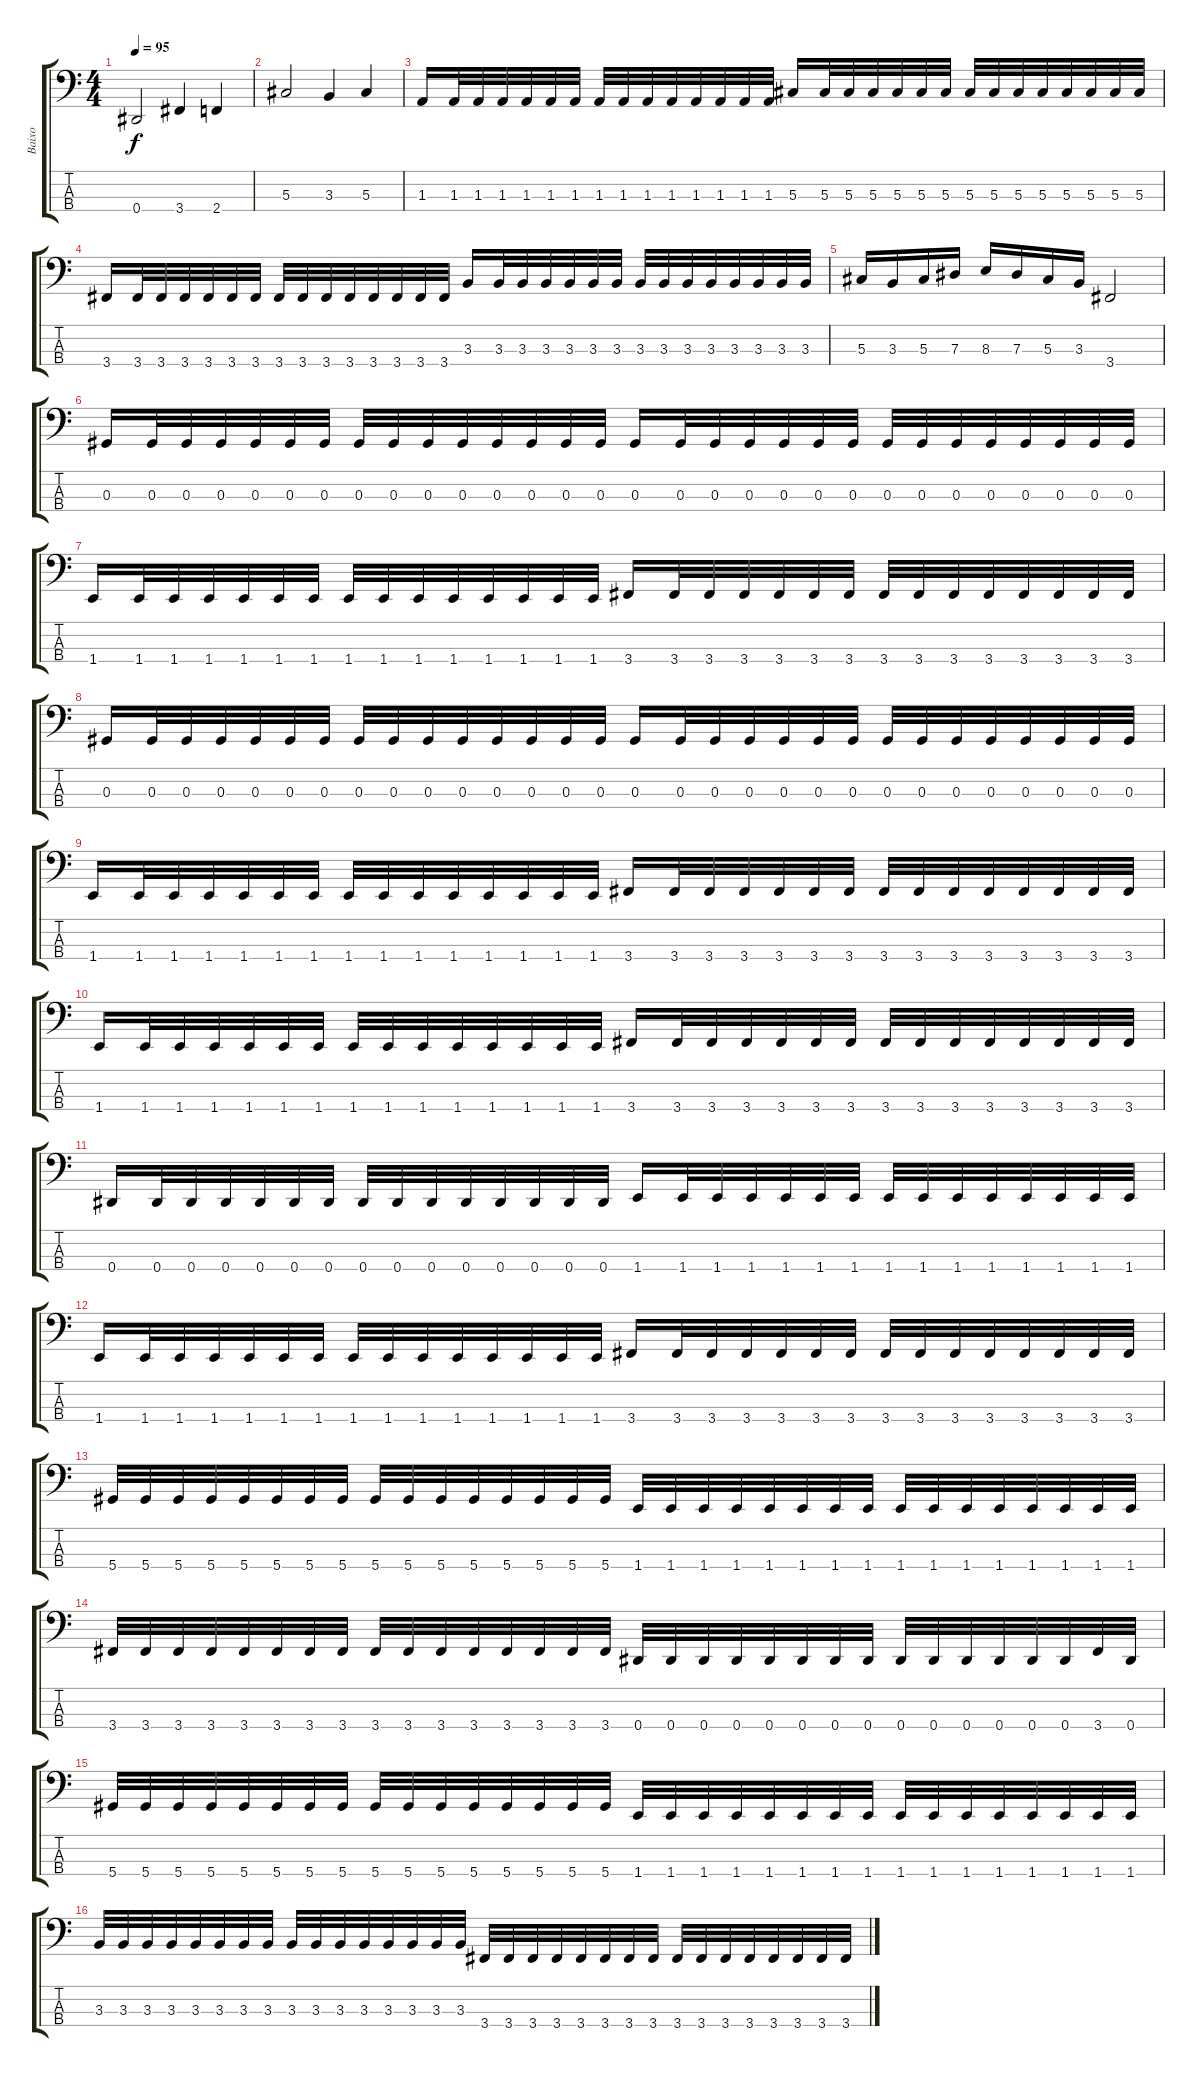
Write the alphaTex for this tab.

\track ("Baixo" "Baixo") {instrument electricbassfinger}
\staff {score tabs}
\tuning (Gb2 Db2 Ab1 Eb1) {hide}
\ts (4 4)
\tempo 95
\clef f4
\ks c
0.4.2{dy f} 3.4.4 2.4.4 |
5.3.2 3.3.4 5.3.4 |
1.3.16 1.3.32 1.3.32 1.3.32 1.3.32 1.3.32 1.3.32 1.3.32 1.3.32 1.3.32 1.3.32 1.3.32 1.3.32 1.3.32 1.3.32 5.3.16 5.3.32 5.3.32 5.3.32 5.3.32 5.3.32 5.3.32 5.3.32 5.3.32 5.3.32 5.3.32 5.3.32 5.3.32 5.3.32 5.3.32 |
3.4.16 3.4.32 3.4.32 3.4.32 3.4.32 3.4.32 3.4.32 3.4.32 3.4.32 3.4.32 3.4.32 3.4.32 3.4.32 3.4.32 3.4.32 3.3.16 3.3.32 3.3.32 3.3.32 3.3.32 3.3.32 3.3.32 3.3.32 3.3.32 3.3.32 3.3.32 3.3.32 3.3.32 3.3.32 3.3.32 |
5.3.16 3.3.16 5.3.16 7.3.16 8.3.16 7.3.16 5.3.16 3.3.16 3.4.2 |
0.3.16 0.3.32 0.3.32 0.3.32 0.3.32 0.3.32 0.3.32 0.3.32 0.3.32 0.3.32 0.3.32 0.3.32 0.3.32 0.3.32 0.3.32 0.3.16 0.3.32 0.3.32 0.3.32 0.3.32 0.3.32 0.3.32 0.3.32 0.3.32 0.3.32 0.3.32 0.3.32 0.3.32 0.3.32 0.3.32 |
1.4.16 1.4.32 1.4.32 1.4.32 1.4.32 1.4.32 1.4.32 1.4.32 1.4.32 1.4.32 1.4.32 1.4.32 1.4.32 1.4.32 1.4.32 3.4.16 3.4.32 3.4.32 3.4.32 3.4.32 3.4.32 3.4.32 3.4.32 3.4.32 3.4.32 3.4.32 3.4.32 3.4.32 3.4.32 3.4.32 |
0.3.16 0.3.32 0.3.32 0.3.32 0.3.32 0.3.32 0.3.32 0.3.32 0.3.32 0.3.32 0.3.32 0.3.32 0.3.32 0.3.32 0.3.32 0.3.16 0.3.32 0.3.32 0.3.32 0.3.32 0.3.32 0.3.32 0.3.32 0.3.32 0.3.32 0.3.32 0.3.32 0.3.32 0.3.32 0.3.32 |
1.4.16 1.4.32 1.4.32 1.4.32 1.4.32 1.4.32 1.4.32 1.4.32 1.4.32 1.4.32 1.4.32 1.4.32 1.4.32 1.4.32 1.4.32 3.4.16 3.4.32 3.4.32 3.4.32 3.4.32 3.4.32 3.4.32 3.4.32 3.4.32 3.4.32 3.4.32 3.4.32 3.4.32 3.4.32 3.4.32 |
1.4.16 1.4.32 1.4.32 1.4.32 1.4.32 1.4.32 1.4.32 1.4.32 1.4.32 1.4.32 1.4.32 1.4.32 1.4.32 1.4.32 1.4.32 3.4.16 3.4.32 3.4.32 3.4.32 3.4.32 3.4.32 3.4.32 3.4.32 3.4.32 3.4.32 3.4.32 3.4.32 3.4.32 3.4.32 3.4.32 |
0.4.16 0.4.32 0.4.32 0.4.32 0.4.32 0.4.32 0.4.32 0.4.32 0.4.32 0.4.32 0.4.32 0.4.32 0.4.32 0.4.32 0.4.32 1.4.16 1.4.32 1.4.32 1.4.32 1.4.32 1.4.32 1.4.32 1.4.32 1.4.32 1.4.32 1.4.32 1.4.32 1.4.32 1.4.32 1.4.32 |
1.4.16 1.4.32 1.4.32 1.4.32 1.4.32 1.4.32 1.4.32 1.4.32 1.4.32 1.4.32 1.4.32 1.4.32 1.4.32 1.4.32 1.4.32 3.4.16 3.4.32 3.4.32 3.4.32 3.4.32 3.4.32 3.4.32 3.4.32 3.4.32 3.4.32 3.4.32 3.4.32 3.4.32 3.4.32 3.4.32 |
5.4.32 5.4.32 5.4.32 5.4.32 5.4.32 5.4.32 5.4.32 5.4.32 5.4.32 5.4.32 5.4.32 5.4.32 5.4.32 5.4.32 5.4.32 5.4.32 1.4.32 1.4.32 1.4.32 1.4.32 1.4.32 1.4.32 1.4.32 1.4.32 1.4.32 1.4.32 1.4.32 1.4.32 1.4.32 1.4.32 1.4.32 1.4.32 |
3.4.32 3.4.32 3.4.32 3.4.32 3.4.32 3.4.32 3.4.32 3.4.32 3.4.32 3.4.32 3.4.32 3.4.32 3.4.32 3.4.32 3.4.32 3.4.32 0.4.32 0.4.32 0.4.32 0.4.32 0.4.32 0.4.32 0.4.32 0.4.32 0.4.32 0.4.32 0.4.32 0.4.32 0.4.32 0.4.32 3.4.32 0.4.32 |
5.4.32 5.4.32 5.4.32 5.4.32 5.4.32 5.4.32 5.4.32 5.4.32 5.4.32 5.4.32 5.4.32 5.4.32 5.4.32 5.4.32 5.4.32 5.4.32 1.4.32 1.4.32 1.4.32 1.4.32 1.4.32 1.4.32 1.4.32 1.4.32 1.4.32 1.4.32 1.4.32 1.4.32 1.4.32 1.4.32 1.4.32 1.4.32 |
3.3.32 3.3.32 3.3.32 3.3.32 3.3.32 3.3.32 3.3.32 3.3.32 3.3.32 3.3.32 3.3.32 3.3.32 3.3.32 3.3.32 3.3.32 3.3.32 3.4.32 3.4.32 3.4.32 3.4.32 3.4.32 3.4.32 3.4.32 3.4.32 3.4.32 3.4.32 3.4.32 3.4.32 3.4.32 3.4.32 3.4.32 3.4.32
